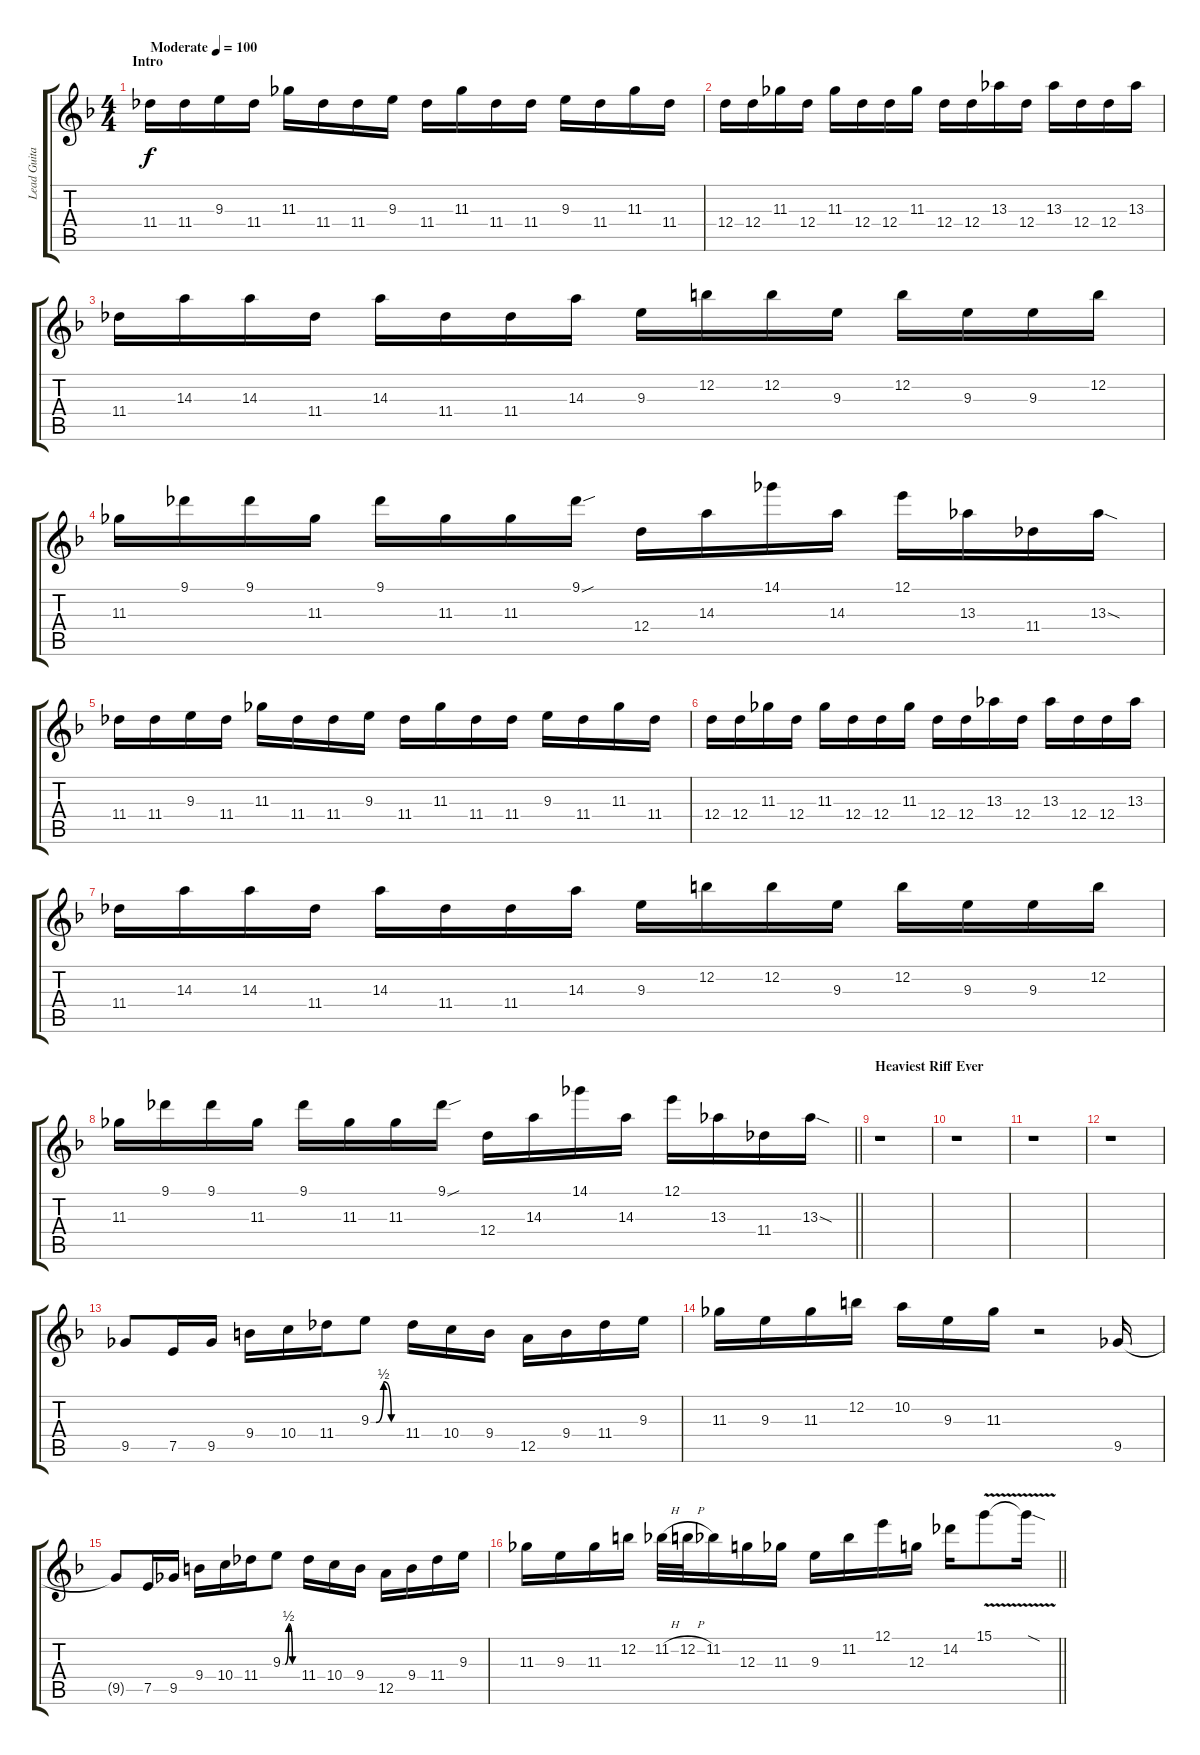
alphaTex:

\track ("Lead Guitar 1" "Lead Guita") {instrument overdrivenguitar}
\staff {score tabs}
\tuning (E4 B3 G3 D3 A2 D2) {hide}
\ts (4 4)
\section ("" "Intro")
\tempo (100 "Moderate")
\clef g2
\ks dminor
11.4.16{dy f instrument overdrivenguitar} 11.4.16 9.3.16 11.4.16 11.3.16 11.4.16 11.4.16 9.3.16 11.4.16 11.3.16 11.4.16 11.4.16 9.3.16 11.4.16 11.3.16 11.4.16 |
12.4.16 12.4.16 11.3.16 12.4.16 11.3.16 12.4.16 12.4.16 11.3.16 12.4.16 12.4.16 13.3.16 12.4.16 13.3.16 12.4.16 12.4.16 13.3.16 |
11.4.16 14.3.16 14.3.16 11.4.16 14.3.16 11.4.16 11.4.16 14.3.16 9.3.16 12.2.16 12.2.16 9.3.16 12.2.16 9.3.16 9.3.16 12.2.16 |
11.3.16 9.1.16 9.1.16 11.3.16 9.1.16 11.3.16 11.3.16 9.1{sou}.16 12.4.16 14.3.16 14.1.16 14.3.16 12.1.16 13.3.16 11.4.16 13.3{sod}.16 |
11.4.16 11.4.16 9.3.16 11.4.16 11.3.16 11.4.16 11.4.16 9.3.16 11.4.16 11.3.16 11.4.16 11.4.16 9.3.16 11.4.16 11.3.16 11.4.16 |
12.4.16 12.4.16 11.3.16 12.4.16 11.3.16 12.4.16 12.4.16 11.3.16 12.4.16 12.4.16 13.3.16 12.4.16 13.3.16 12.4.16 12.4.16 13.3.16 |
11.4.16 14.3.16 14.3.16 11.4.16 14.3.16 11.4.16 11.4.16 14.3.16 9.3.16 12.2.16 12.2.16 9.3.16 12.2.16 9.3.16 9.3.16 12.2.16 |
\barLineRight lightlight
11.3.16 9.1.16 9.1.16 11.3.16 9.1.16 11.3.16 11.3.16 9.1{sou}.16 12.4.16 14.3.16 14.1.16 14.3.16 12.1.16 13.3.16 11.4.16 13.3{sod}.16 |
\section ("" "Heaviest Riff Ever")
r.1 |
r.1 |
r.1 |
r.1 |
9.5.8 7.5.16 9.5.16 9.4.16 10.4.16 11.4.16 9.3{be (custom 0 0 10 0 25 2 40 0 60 0)}.8 11.4.16 10.4.16 9.4.16 12.5.16 9.4.16 11.4.16 9.3.16 |
11.3.16 9.3.16 11.3.16 12.2.16 10.2.16 9.3.16 11.3.16 r.2 9.5.16 |
9.5{t}.8 7.5.16 9.5.16 9.4.16 10.4.16 11.4.16 9.3{be (custom 0 0 10 0 25 2 40 0 60 0)}.8 11.4.16 10.4.16 9.4.16 12.5.16 9.4.16 11.4.16 9.3.16 |
\barLineRight lightlight
11.3.16 9.3.16 11.3.16 12.2.16 11.2{h}.32 12.2{h}.32 11.2.16 12.3.16 11.3.16 9.3.16 11.2.16 12.1.16 12.3.16 14.2.16 15.1{v}.8 15.1{sod t}.16
